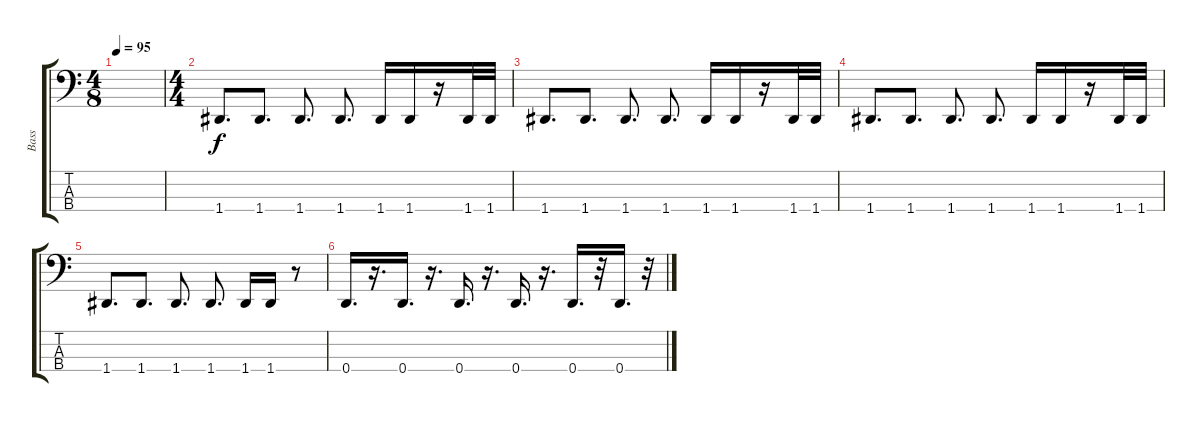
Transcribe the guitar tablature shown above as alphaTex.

\track ("Bass" "Bass") {instrument electricbassfinger}
\staff {score tabs}
\tuning (G2 D2 A1 D1) {hide}
\ts (4 8)
\tempo 95
\clef f4
\ks c
|
\ts (4 4)
1.4.8{d} 1.4.8{d} 1.4.8{d} 1.4.8{d} 1.4.16 1.4.16 r.16 1.4.32 1.4.32 |
1.4.8{d} 1.4.8{d} 1.4.8{d} 1.4.8{d} 1.4.16 1.4.16 r.16 1.4.32 1.4.32 |
1.4.8{d} 1.4.8{d} 1.4.8{d} 1.4.8{d} 1.4.16 1.4.16 r.16 1.4.32 1.4.32 |
1.4.8{d} 1.4.8{d} 1.4.8{d} 1.4.8{d} 1.4.16 1.4.16 r.8 |
0.4.16{d} r.16{d} 0.4.16{d} r.16{d} 0.4.16{d} r.16{d} 0.4.16{d} r.16{d} 0.4.16{d} r.32 0.4.16{d} r.32
